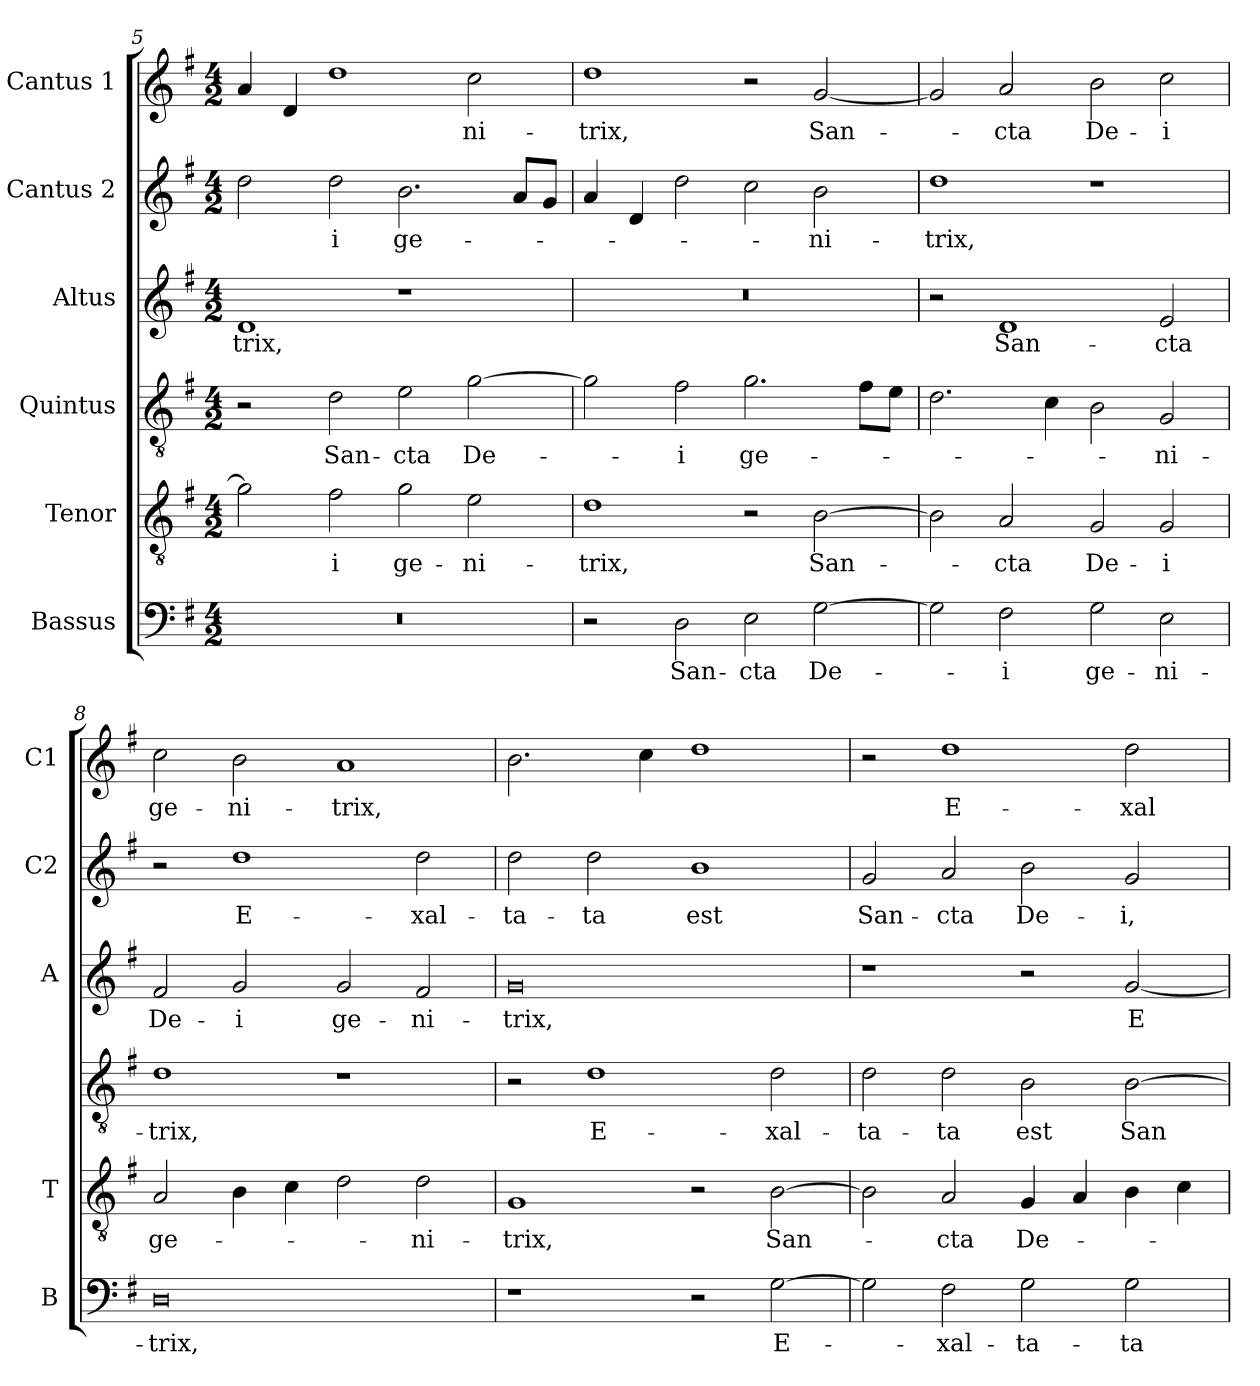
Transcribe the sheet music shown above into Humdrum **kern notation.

**kern	**text	**kern	**text	**kern	**text	**kern	**text	**kern	**text	**kern	**text
*part6	*part6	*part5	*part5	*part4	*part4	*part3	*part3	*part2	*part2	*part1	*part1
*staff6	*staff6	*staff5	*staff5	*staff4	*staff4	*staff3	*staff3	*staff2	*staff2	*staff1	*staff1
*I"Bassus	*	*I"Tenor	*	*I"Quintus	*	*I"Altus	*	*I"Cantus 2	*	*I"Cantus 1	*
*I'B	*	*I'T	*	*	*	*I'A	*	*I'C2	*	*I'C1	*
!!LO:LB:g=z
*clefF4	*	*clefGv2	*	*clefGv2	*	*clefG2	*	*clefG2	*	*clefG2	*
*k[f#]	*	*k[f#]	*	*k[f#]	*	*k[f#]	*	*k[f#]	*	*k[f#]	*
*G:	*	*G:	*	*G:	*	*G:	*	*G:	*	*G:	*
*M4/2	*	*M4/2	*	*M4/2	*	*M4/2	*	*M4/2	*	*M4/2	*
=5	=5	=5	=5	=5	=5	=5	=5	=5	=5	=5	=5
!	!	!	!	!	!	!	!LO:LY:b	!	!	!	!
0r	.	2g\]	.	2r	.	1d	-trix,	2dd\	.	4a/	.
.	.	.	.	.	.	.	.	.	.	4d/	.
!	!	!	!LO:LY:b	!	!LO:LY:b	!	!	!	!LO:LY:b	!	!
.	.	2f#\	-i	2d\	San-	.	.	2dd\	-i	1dd	.
!	!	!	!LO:LY:b	!	!LO:LY:b	!	!	!	!LO:LY:b	!	!
.	.	2g\	ge-	2e\	-cta	1r	.	2.b\	ge-	.	.
!	!	!	!LO:LY:b	!	!LO:LY:b	!	!	!	!	!	!LO:LY:b
.	.	2e\	-ni-	[2g\	De-	.	.	.	.	2cc\	-ni-
.	.	.	.	.	.	.	.	8a/L	.	.	.
.	.	.	.	.	.	.	.	8g/J	.	.	.
=6	=6	=6	=6	=6	=6	=6	=6	=6	=6	=6	=6
!	!	!	!LO:LY:b	!	!	!	!	!	!	!	!LO:LY:b
2r	.	1d	-trix,	2g\]	.	0r	.	4a/	.	1dd	-trix,
.	.	.	.	.	.	.	.	4d/	.	.	.
!	!LO:LY:b	!	!	!	!LO:LY:b	!	!	!	!	!	!
2D\	San-	.	.	2f#\	-i	.	.	2dd\	.	.	.
!	!LO:LY:b	!	!	!	!LO:LY:b	!	!	!	!	!	!
2E\	-cta	2r	.	2.g\	ge-	.	.	2cc\	.	2r	.
!	!LO:LY:b	!	!LO:LY:b	!	!	!	!	!	!LO:LY:b	!	!LO:LY:b
[2G\	De-	[2B\	San-	.	.	.	.	2b\	-ni-	[2g/	San-
.	.	.	.	8f#\L	.	.	.	.	.	.	.
.	.	.	.	8e\J	.	.	.	.	.	.	.
=7	=7	=7	=7	=7	=7	=7	=7	=7	=7	=7	=7
!	!	!	!	!	!	!	!	!	!LO:LY:b	!	!
2G\]	.	2B\]	.	2.d\	.	2r	.	1dd	-trix,	2g/]	.
!	!LO:LY:b	!	!LO:LY:b	!	!	!	!LO:LY:b	!	!	!	!LO:LY:b
2F#\	-i	2A/	-cta	.	.	1d	San-	.	.	2a/	-cta
.	.	.	.	4c\	.	.	.	.	.	.	.
!	!LO:LY:b	!	!LO:LY:b	!	!	!	!	!	!	!	!LO:LY:b
2G\	ge-	2G/	De-	2B\	.	.	.	1r	.	2b\	De-
!	!LO:LY:b	!	!LO:LY:b	!	!LO:LY:b	!	!LO:LY:b	!	!	!	!LO:LY:b
2E\	-ni-	2G/	-i	2G/	-ni-	2e/	-cta	.	.	2cc\	-i
=8	=8	=8	=8	=8	=8	=8	=8	=8	=8	=8	=8
!	!LO:LY:b	!	!LO:LY:b	!	!LO:LY:b	!	!LO:LY:b	!	!	!	!LO:LY:b
0D	-trix,	2A/	ge-	1d	-trix,	2f#/	De-	2r	.	2cc\	ge-
!	!	!	!	!	!	!	!LO:LY:b	!	!LO:LY:b	!	!LO:LY:b
.	.	4B\	.	.	.	2g/	-i	1dd	E-	2b\	-ni-
.	.	4c\	.	.	.	.	.	.	.	.	.
!	!	!	!	!	!	!	!LO:LY:b	!	!	!	!LO:LY:b
.	.	2d\	.	1r	.	2g/	ge-	.	.	1a	-trix,
!	!	!	!LO:LY:b	!	!	!	!LO:LY:b	!	!LO:LY:b	!	!
.	.	2d\	-ni-	.	.	2f#/	-ni-	2dd\	-xal-	.	.
=9	=9	=9	=9	=9	=9	=9	=9	=9	=9	=9	=9
!	!	!	!LO:LY:b	!	!	!	!LO:LY:b	!	!LO:LY:b	!	!
1r	.	1G	-trix,	2r	.	0g	-trix,	2dd\	-ta-	2.b\	.
!	!	!	!	!	!LO:LY:b	!	!	!	!LO:LY:b	!	!
.	.	.	.	1d	E-	.	.	2dd\	-ta	.	.
.	.	.	.	.	.	.	.	.	.	4cc\	.
!	!	!	!	!	!	!	!	!	!LO:LY:b	!	!
2r	.	2r	.	.	.	.	.	1b	est	1dd	.
!	!LO:LY:b	!	!LO:LY:b	!	!LO:LY:b	!	!	!	!	!	!
[2G\	E-	[2B\	San-	2d\	-xal-	.	.	.	.	.	.
!!LO:PB:g=z
=10	=10	=10	=10	=10	=10	=10	=10	=10	=10	=10	=10
!	!	!	!	!	!LO:LY:b	!	!	!	!LO:LY:b	!	!
2G\]	.	2B\]	.	2d\	-ta-	1r	.	2g/	San-	2r	.
!	!LO:LY:b	!	!LO:LY:b	!	!LO:LY:b	!	!	!	!LO:LY:b	!	!LO:LY:b
2F#\	-xal-	2A/	-cta	2d\	-ta	.	.	2a/	-cta	1dd	E-
!	!LO:LY:b	!	!LO:LY:b	!	!LO:LY:b	!	!	!	!LO:LY:b	!	!
2G\	-ta-	4G/	De-	2B\	est	2r	.	2b\	De-	.	.
.	.	4A/	.	.	.	.	.	.	.	.	.
!	!LO:LY:b	!	!	!	!LO:LY:b	!	!LO:LY:b	!	!LO:LY:b	!	!LO:LY:b
2G\	-ta	4B\	.	[2B\	San-	[2g/	E-	2g/	-i,	2dd\	-xal-
.	.	4c\	.	.	.	.	.	.	.	.	.
=	=	=	=	=	=	=	=	=	=	=	=
*-	*-	*-	*-	*-	*-	*-	*-	*-	*-	*-	*-
